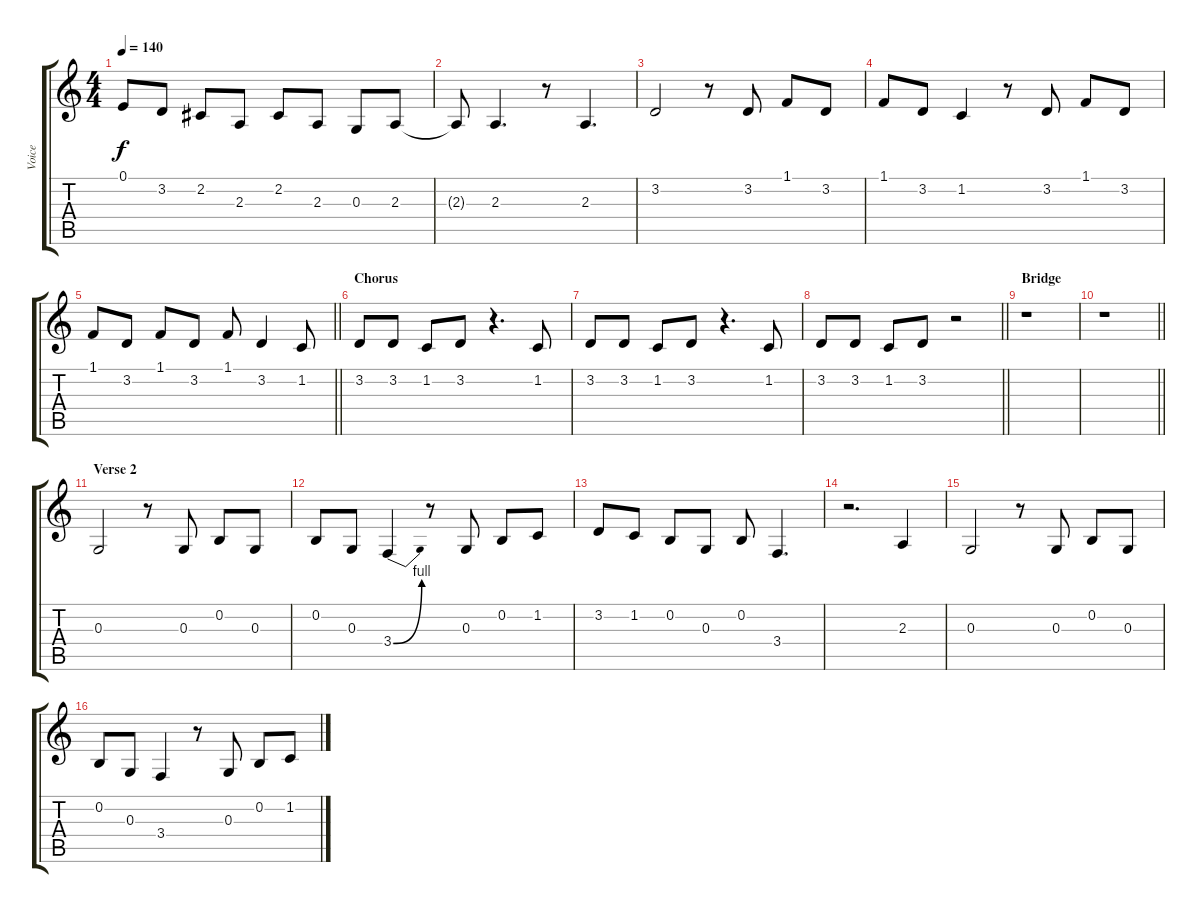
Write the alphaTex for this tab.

\track ("Voice" "Voice") {instrument englishhorn}
\staff {score tabs}
\tuning (E4 B3 G3 D3 A2 E2) {hide}
\ts (4 4)
\tempo 140
\clef g2
\ks c
0.1.8{dy f} 3.2.8 2.2.8 2.3.8 2.2.8 2.3.8 0.3.8 2.3.8 |
2.3{t}.8 2.3.4{d} r.8 2.3.4{d} |
3.2.2 r.8 3.2.8 1.1.8 3.2.8 |
1.1.8 3.2.8 1.2.4 r.8 3.2.8 1.1.8 3.2.8 |
\barLineRight lightlight
1.1.8 3.2.8 1.1.8 3.2.8 1.1.8 3.2.4 1.2.8 |
\section ("" "Chorus")
3.2.8 3.2.8 1.2.8 3.2.8 r.4{d} 1.2.8 |
3.2.8 3.2.8 1.2.8 3.2.8 r.4{d} 1.2.8 |
\barLineRight lightlight
3.2.8 3.2.8 1.2.8 3.2.8 r.2 |
\section ("" "Bridge")
r.1 |
\barLineRight lightlight
r.1 |
\section ("" "Verse 2")
0.3.2 r.8 0.3.8 0.2.8 0.3.8 |
0.2.8 0.3.8 3.4{be (bend 0 0 60 4)}.4 r.8 0.3.8 0.2.8 1.2.8 |
3.2.8 1.2.8 0.2.8 0.3.8 0.2.8 3.4.4{d} |
r.2{d} 2.3.4 |
0.3.2 r.8 0.3.8 0.2.8 0.3.8 |
0.2.8 0.3.8 3.4.4 r.8 0.3.8 0.2.8 1.2.8
